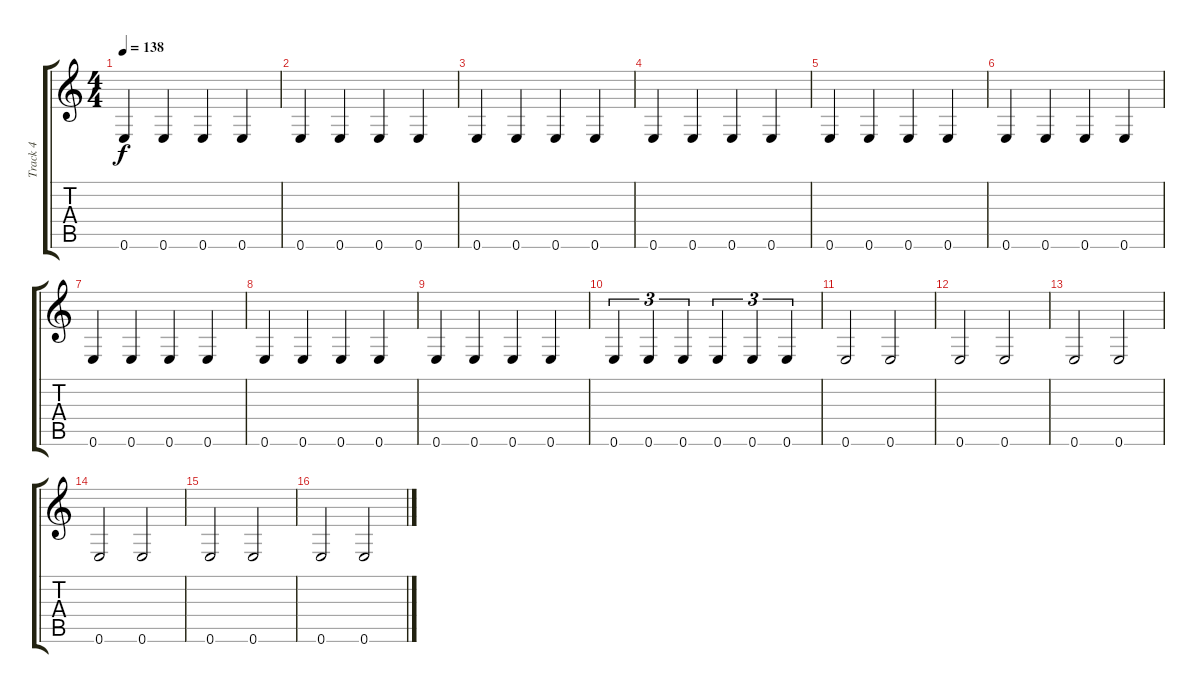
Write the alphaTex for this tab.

\track ("Track 4" "Track 4") {instrument electricbasspick}
\staff {score tabs}
\tuning (E4 B3 G3 D3 A2 E2) {hide}
\ts (4 4)
\tempo 138
\clef g2
\ks c
0.6.4{dy f} 0.6.4 0.6.4 0.6.4 |
0.6.4 0.6.4 0.6.4 0.6.4 |
0.6.4 0.6.4 0.6.4 0.6.4 |
0.6.4 0.6.4 0.6.4 0.6.4 |
0.6.4 0.6.4 0.6.4 0.6.4 |
0.6.4 0.6.4 0.6.4 0.6.4 |
0.6.4 0.6.4 0.6.4 0.6.4 |
0.6.4 0.6.4 0.6.4 0.6.4 |
0.6.4 0.6.4 0.6.4 0.6.4 |
0.6.4{tu (3 2)} 0.6.4{tu (3 2)} 0.6.4{tu (3 2)} 0.6.4{tu (3 2)} 0.6.4{tu (3 2)} 0.6.4{tu (3 2)} |
0.6.2 0.6.2 |
0.6.2 0.6.2 |
0.6.2 0.6.2 |
0.6.2 0.6.2 |
0.6.2 0.6.2 |
0.6.2 0.6.2
